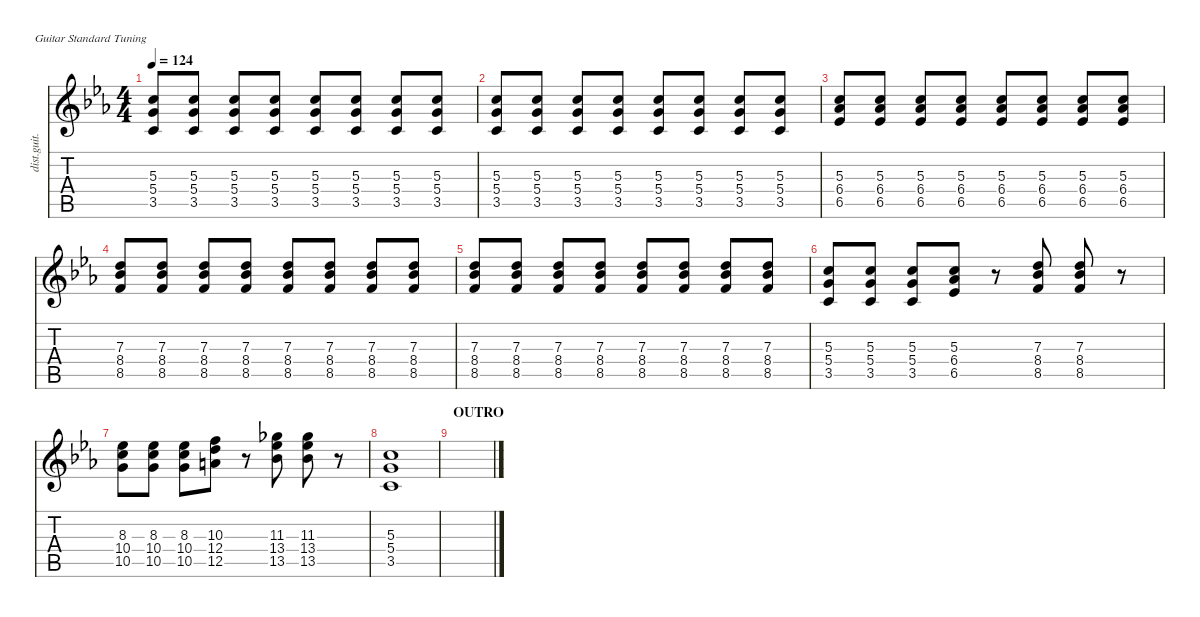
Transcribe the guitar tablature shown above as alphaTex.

\defaultSystemsLayout 4
\hideDynamics
\bracketExtendMode nobrackets
\otherSystemsTrackNameOrientation horizontal
\track ("Distortion Guitar" "dist.guit.") {instrument distortionguitar}
\staff {score tabs}
\tuning (E4 B3 G3 D3 A2 E2)
\ts (4 4)
\tempo 124
\clef g2
\ks cminor
(3.5{acc forcenatural} 5.4{acc forcenatural} 5.3{acc forcenatural}).8{dy fff beam Up} (3.5{acc forcenatural} 5.4{acc forcenatural} 5.3{acc forcenatural}).8{beam Up} (3.5{acc forcenatural} 5.4{acc forcenatural} 5.3{acc forcenatural}).8{beam Up} (3.5{acc forcenatural} 5.4{acc forcenatural} 5.3{acc forcenatural}).8{beam Up} (3.5{acc forcenatural} 5.4{acc forcenatural} 5.3{acc forcenatural}).8{beam Up} (3.5{acc forcenatural} 5.4{acc forcenatural} 5.3{acc forcenatural}).8{beam Up} (3.5{acc forcenatural} 5.4{acc forcenatural} 5.3{acc forcenatural}).8{beam Up} (3.5{acc forcenatural} 5.4{acc forcenatural} 5.3{acc forcenatural}).8{beam Up} |
(3.5{acc forcenatural} 5.4{acc forcenatural} 5.3{acc forcenatural}).8{beam Up} (3.5{acc forcenatural} 5.4{acc forcenatural} 5.3{acc forcenatural}).8{beam Up} (3.5{acc forcenatural} 5.4{acc forcenatural} 5.3{acc forcenatural}).8{beam Up} (3.5{acc forcenatural} 5.4{acc forcenatural} 5.3{acc forcenatural}).8{beam Up} (3.5{acc forcenatural} 5.4{acc forcenatural} 5.3{acc forcenatural}).8{beam Up} (3.5{acc forcenatural} 5.4{acc forcenatural} 5.3{acc forcenatural}).8{beam Up} (3.5{acc forcenatural} 5.4{acc forcenatural} 5.3{acc forcenatural}).8{beam Up} (3.5{acc forcenatural} 5.4{acc forcenatural} 5.3{acc forcenatural}).8{beam Up} |
(6.5{acc b} 6.4{acc b} 5.3{acc forcenatural}).8{beam Up} (6.4{acc b} 6.5{acc b} 5.3{acc forcenatural}).8{beam Up} (6.4{acc b} 6.5{acc b} 5.3{acc forcenatural}).8{beam Up} (6.4{acc b} 6.5{acc b} 5.3{acc forcenatural}).8{beam Up} (6.4{acc b} 6.5{acc b} 5.3{acc forcenatural}).8{beam Up} (6.4{acc b} 6.5{acc b} 5.3{acc forcenatural}).8{beam Up} (6.4{acc b} 6.5{acc b} 5.3{acc forcenatural}).8{beam Up} (6.4{acc b} 6.5{acc b} 5.3{acc forcenatural}).8{beam Up} |
(8.5{acc forcenatural} 8.4{acc b} 7.3{acc forcenatural}).8{beam Up} (8.5{acc forcenatural} 8.4{acc b} 7.3{acc forcenatural}).8{beam Up} (8.5{acc forcenatural} 8.4{acc b} 7.3{acc forcenatural}).8{beam Up} (8.5{acc forcenatural} 8.4{acc b} 7.3{acc forcenatural}).8{beam Up} (8.5{acc forcenatural} 8.4{acc b} 7.3{acc forcenatural}).8{beam Up} (8.5{acc forcenatural} 8.4{acc b} 7.3{acc forcenatural}).8{beam Up} (8.5{acc forcenatural} 8.4{acc b} 7.3{acc forcenatural}).8{beam Up} (8.5{acc forcenatural} 8.4{acc b} 7.3{acc forcenatural}).8{beam Up} |
(8.5{acc forcenatural} 8.4{acc b} 7.3{acc forcenatural}).8{beam Up} (8.5{acc forcenatural} 8.4{acc b} 7.3{acc forcenatural}).8{beam Up} (8.5{acc forcenatural} 8.4{acc b} 7.3{acc forcenatural}).8{beam Up} (8.5{acc forcenatural} 8.4{acc b} 7.3{acc forcenatural}).8{beam Up} (8.5{acc forcenatural} 8.4{acc b} 7.3{acc forcenatural}).8{beam Up} (8.5{acc forcenatural} 8.4{acc b} 7.3{acc forcenatural}).8{beam Up} (8.5{acc forcenatural} 8.4{acc b} 7.3{acc forcenatural}).8{beam Up} (8.5{acc forcenatural} 8.4{acc b} 7.3{acc forcenatural}).8{beam Up} |
(3.5{acc forcenatural} 5.4{acc forcenatural} 5.3{acc forcenatural}).8{beam Up} (3.5{acc forcenatural} 5.4{acc forcenatural} 5.3{acc forcenatural}).8{beam Up} (3.5{acc forcenatural} 5.4{acc forcenatural} 5.3{acc forcenatural}).8{beam Up} (6.5{acc b} 6.4{acc b} 5.3{acc forcenatural}).8{beam Up} r.8{beam Up} (8.5{acc forcenatural} 8.4{acc b} 7.3{acc forcenatural}).8{beam Up} (7.3{acc forcenatural} 8.4{acc b} 8.5{acc forcenatural}).8{beam Up} r.8{beam Up} |
(10.5{acc forcenatural} 10.4{acc forcenatural} 8.3{acc b}).8{beam Down} (10.5{acc forcenatural} 10.4{acc forcenatural} 8.3{acc b}).8{beam Down} (10.5{acc forcenatural} 10.4{acc forcenatural} 8.3{acc b}).8{beam Down} (12.5{acc forcenatural} 12.4{acc forcenatural} 10.3{acc forcenatural}).8{beam Down} r.8{beam Down} (13.5{acc b} 13.4{acc b} 11.3{acc b}).8{beam Down} (13.5{acc b} 13.4{acc b} 11.3{acc b}).8{beam Down} r.8{beam Down} |
(3.5{acc forcenatural} 5.4{acc forcenatural} 5.3{acc forcenatural}).1{beam Up} |
\section ("" "OUTRO")
